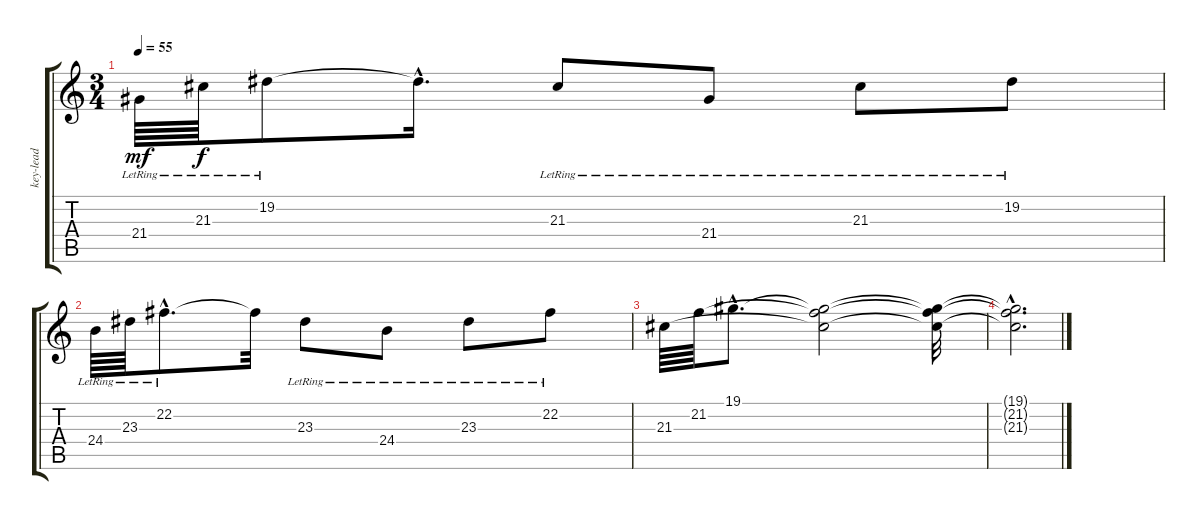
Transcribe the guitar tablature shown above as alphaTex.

\track ("key-lead" "key-lead") {instrument pad8sweep}
\staff {score tabs}
\tuning (Db4 Ab3 E3 B2 Gb2 Db2) {hide}
\ts (3 4)
\tempo 55
\clef g2
\ks c
21.4{lr}.64{dy mf instrument acousticgrandpiano} 21.3{lr}.64{dy f} 19.2{lr}.8{instrument acousticgrandpiano} 19.2{hac t}.16{d} 21.3{lr}.8 21.4{lr}.8 21.3{lr}.8 19.2{lr}.8 |
24.4{lr}.64 23.3{lr}.64 22.2{hac lr}.8{d} 22.2{t}.32 23.3{lr}.8 24.4{lr}.8 23.3{lr}.8 22.2{lr}.8 |
21.3.64 21.2.64 19.1{hac}.8{d} (19.1{t} 21.2{t} 21.3{t}).2 (19.1{t} 21.2{t} 21.3{t}).32 |
(19.1{hac t} 21.2{hac t} 21.3{hac t}).2{d}
